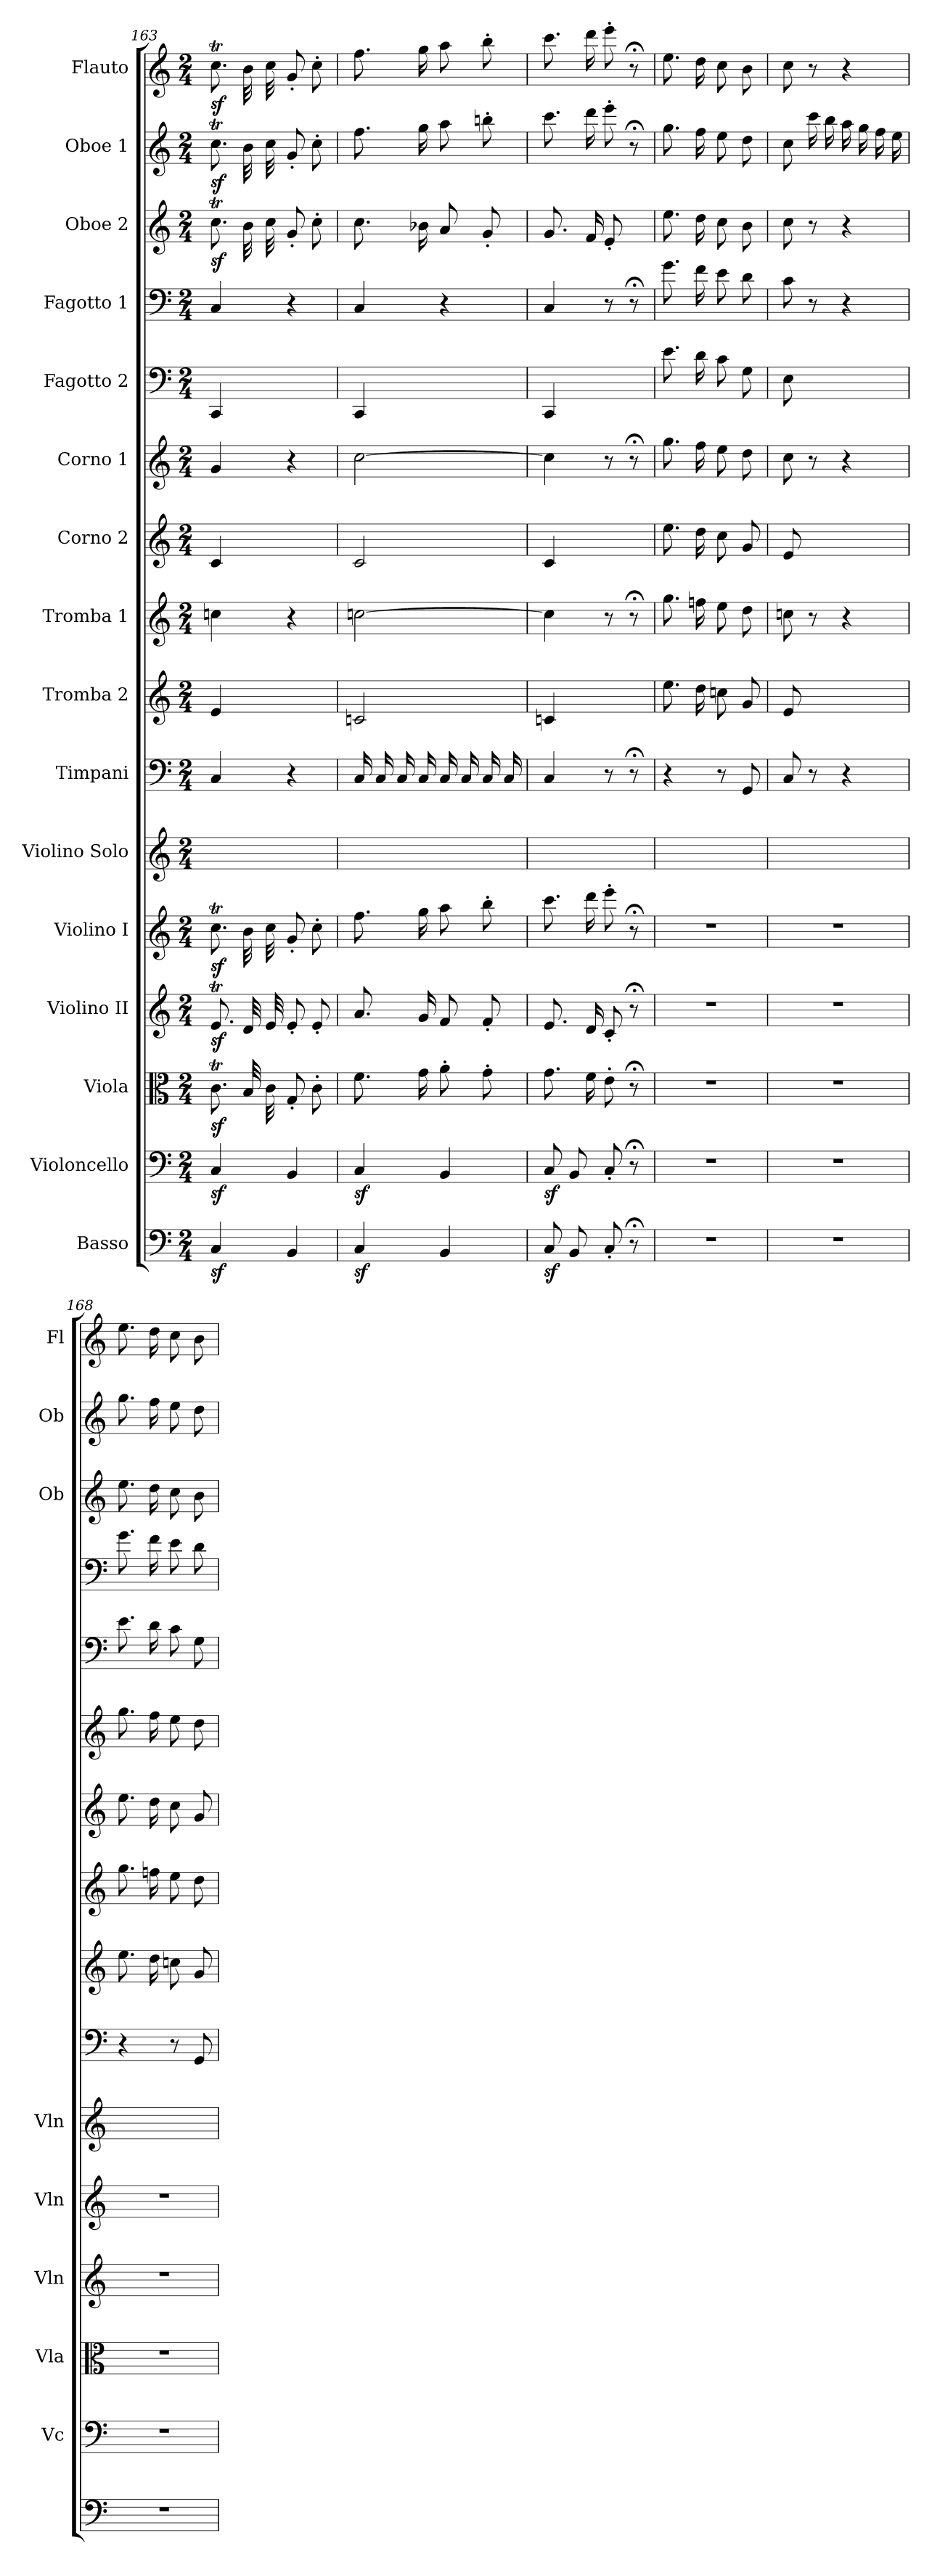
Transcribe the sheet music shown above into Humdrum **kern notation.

**kern	**dynam	**kern	**dynam	**kern	**dynam	**kern	**dynam	**kern	**dynam	**kern	**kern	**kern	**kern	**kern	**kern	**kern	**kern	**kern	**dynam	**kern	**dynam	**kern	**dynam
*part16	*part16	*part15	*part15	*part14	*part14	*part13	*part13	*part12	*part12	*part11	*part10	*part9	*part8	*part7	*part6	*part5	*part4	*part3	*part3	*part2	*part2	*part1	*part1
*staff16	*staff16	*staff15	*staff15	*staff14	*staff14	*staff13	*staff13	*staff12	*staff12	*staff11	*staff10	*staff9	*staff8	*staff7	*staff6	*staff5	*staff4	*staff3	*staff3	*staff2	*staff2	*staff1	*staff1
*I"Basso	*	*I"Violoncello	*	*I"Viola	*	*I"Violino II	*	*I"Violino I	*	*I"Violino Solo	*I"Timpani	*I"Tromba 2	*I"Tromba 1	*I"Corno 2	*I"Corno 1	*I"Fagotto 2	*I"Fagotto 1	*I"Oboe 2	*	*I"Oboe 1	*	*I"Flauto	*
*	*	*I'Vc	*	*I'Vla	*	*I'Vln	*	*I'Vln	*	*I'Vln	*	*	*	*	*	*	*	*I'Ob	*	*I'Ob	*	*I'Fl	*
*clefF4	*	*clefF4	*	*clefC3	*	*clefG2	*	*clefG2	*	*clefG2	*clefF4	*clefG2	*clefG2	*clefG2	*clefG2	*clefF4	*clefF4	*clefG2	*	*clefG2	*	*clefG2	*
*ITrd7c12	*	*	*	*	*	*	*	*	*	*	*	*ITrd1c2	*ITrd1c2	*ITrd7c12	*ITrd7c12	*	*	*	*	*	*	*	*
*k[]	*	*k[]	*	*k[]	*	*k[]	*	*k[]	*	*	*	*	*	*	*	*k[]	*k[]	*k[]	*	*k[]	*	*k[]	*
*M2/4	*	*M2/4	*	*M2/4	*	*M2/4	*	*M2/4	*	*M2/4	*M2/4	*M2/4	*M2/4	*M2/4	*M2/4	*M2/4	*M2/4	*M2/4	*	*M2/4	*	*M2/4	*
=163	=163	=163	=163	=163	=163	=163	=163	=163	=163	=163	=163	=163	=163	=163	=163	=163	=163	=163	=163	=163	=163	=163	=163
4CC	sf	4C	sf	8.cT	sf	8.et	sf	8.ccT	sf	2ryy	4C	4d	4b-	4C	4G	4CC	4C	8.ccT	sf	8.ccT	sf	8.ccT	sf
.	.	.	.	32B	.	32d	.	32b	.	.	.	.	.	.	.	.	.	32b	.	32b	.	32b	.
.	.	.	.	32c	.	32e	.	32cc	.	.	.	.	.	.	.	.	.	32cc	.	32cc	.	32cc	.
4BBB	.	4BB	.	8G'	.	8e'	.	8g'	.	.	4r	4ryy	4r	4ryy	4r	4ryy	4r	8g'	.	8g'	.	8g'	.
.	.	.	.	8c'	.	8e'	.	8cc'	.	.	.	.	.	.	.	.	.	8cc'	.	8cc'	.	8cc'	.
=164	=164	=164	=164	=164	=164	=164	=164	=164	=164	=164	=164	=164	=164	=164	=164	=164	=164	=164	=164	=164	=164	=164	=164
4CC	sf	4C	sf	8.f	.	8.a	.	8.ff	.	2ryy	16C	2B-	[2b-	2C	[2c	4CC	4C	8.cc	.	8.ff	.	8.ff	.
.	.	.	.	.	.	.	.	.	.	.	16C	.	.	.	.	.	.	.	.	.	.	.	.
.	.	.	.	.	.	.	.	.	.	.	16C	.	.	.	.	.	.	.	.	.	.	.	.
.	.	.	.	16g	.	16g	.	16gg	.	.	16C	.	.	.	.	.	.	16b-X	.	16gg	.	16gg	.
4BBB	.	4BB	.	8a'	.	8f	.	8aa	.	.	16C	.	.	.	.	4ryy	4r	8a	.	8aa	.	8aa	.
.	.	.	.	.	.	.	.	.	.	.	16C	.	.	.	.	.	.	.	.	.	.	.	.
.	.	.	.	8g'	.	8f'	.	8bb'	.	.	16C	.	.	.	.	.	.	8g'	.	8bbn'	.	8bb'	.
.	.	.	.	.	.	.	.	.	.	.	16C	.	.	.	.	.	.	.	.	.	.	.	.
=165	=165	=165	=165	=165	=165	=165	=165	=165	=165	=165	=165	=165	=165	=165	=165	=165	=165	=165	=165	=165	=165	=165	=165
8CC	sf	8C	sf	8.g	.	8.e	.	8.ccc	.	2ryy	4C	4B-	4b-]	4C	4c]	4CC	4C	8.g	.	8.ccc	.	8.ccc	.
8BBB	.	8BB	.	.	.	.	.	.	.	.	.	.	.	.	.	.	.	.	.	.	.	.	.
.	.	.	.	16f	.	16d	.	16ddd	.	.	.	.	.	.	.	.	.	16f	.	16ddd	.	16ddd	.
8CC'	.	8C'	.	8e'	.	8c'	.	8eee'	.	.	8r	8ryy	8r	4ryy	8r	4ryy	8r	8e'	.	8eee'	.	8eee'	.
8r;<	.	8r;<	.	8r;<	.	8r;<	.	8r;<	.	.	8r;<	8ryy	8r;<	.	8r;<	.	8r;<	8ryy	.	8r;<	.	8r;<	.
=166	=166	=166	=166	=166	=166	=166	=166	=166	=166	=166	=166	=166	=166	=166	=166	=166	=166	=166	=166	=166	=166	=166	=166
2r	.	2r	.	2r	.	2r	.	2r	.	2ryy	4r	8.dd	8.ff	8.e	8.g	8.e	8.g	8.ee	.	8.gg	.	8.ee	.
.	.	.	.	.	.	.	.	.	.	.	.	16cc	16ee-	16d	16f	16d	16f	16dd	.	16ff	.	16dd	.
.	.	.	.	.	.	.	.	.	.	.	8r	8b-	8dd	8c	8e	8c	8e	8cc	.	8ee	.	8cc	.
.	.	.	.	.	.	.	.	.	.	.	8GG	8f	8cc	8G	8d	8G	8d	8b	.	8dd	.	8b	.
=167	=167	=167	=167	=167	=167	=167	=167	=167	=167	=167	=167	=167	=167	=167	=167	=167	=167	=167	=167	=167	=167	=167	=167
2r	.	2r	.	2r	.	2r	.	2r	.	2ryy	8C	8d	8b-	8E	8c	8E	8c	8cc	.	8cc	.	8cc	.
.	.	.	.	.	.	.	.	.	.	.	8r	8ryy	8r	8ryy	8r	8ryy	8r	8r	.	16ccc	.	8r	.
.	.	.	.	.	.	.	.	.	.	.	.	.	.	.	.	.	.	.	.	16bb	.	.	.
.	.	.	.	.	.	.	.	.	.	.	4r	4ryy	4r	4ryy	4r	4ryy	4r	4r	.	16aa	.	4r	.
.	.	.	.	.	.	.	.	.	.	.	.	.	.	.	.	.	.	.	.	16gg	.	.	.
.	.	.	.	.	.	.	.	.	.	.	.	.	.	.	.	.	.	.	.	16ff	.	.	.
.	.	.	.	.	.	.	.	.	.	.	.	.	.	.	.	.	.	.	.	16ee	.	.	.
=168	=168	=168	=168	=168	=168	=168	=168	=168	=168	=168	=168	=168	=168	=168	=168	=168	=168	=168	=168	=168	=168	=168	=168
2r	.	2r	.	2r	.	2r	.	2r	.	2ryy	4r	8.dd	8.ff	8.e	8.g	8.e	8.g	8.ee	.	8.gg	.	8.ee	.
.	.	.	.	.	.	.	.	.	.	.	.	16cc	16ee-	16d	16f	16d	16f	16dd	.	16ff	.	16dd	.
.	.	.	.	.	.	.	.	.	.	.	8r	8b-	8dd	8c	8e	8c	8e	8cc	.	8ee	.	8cc	.
.	.	.	.	.	.	.	.	.	.	.	8GG	8f	8cc	8G	8d	8G	8d	8b	.	8dd	.	8b	.
=	=	=	=	=	=	=	=	=	=	=	=	=	=	=	=	=	=	=	=	=	=	=	=
*-	*-	*-	*-	*-	*-	*-	*-	*-	*-	*-	*-	*-	*-	*-	*-	*-	*-	*-	*-	*-	*-	*-	*-
